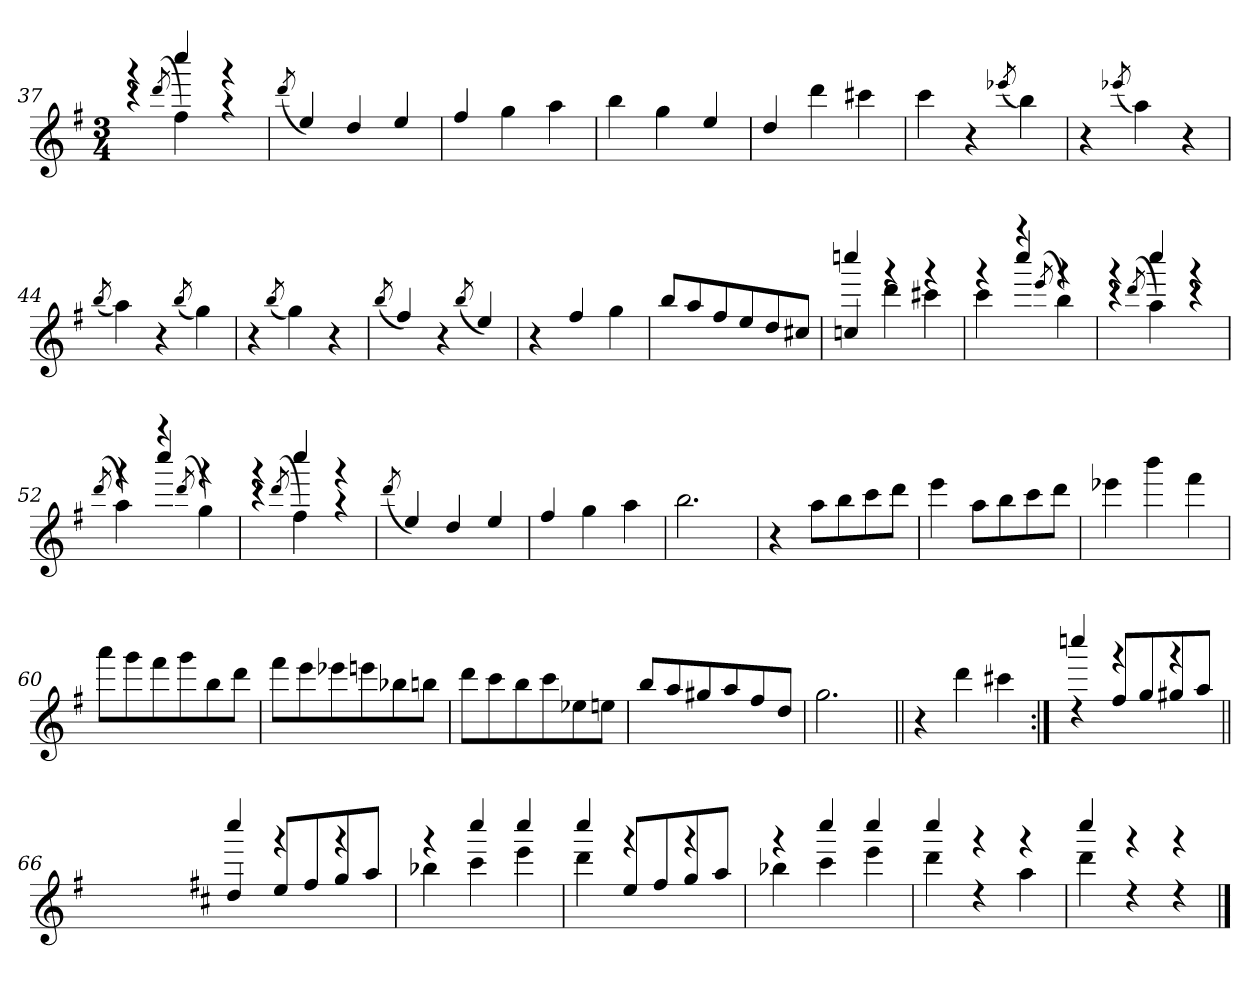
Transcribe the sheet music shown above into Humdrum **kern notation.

**kern
*part1
*staff1
*clefG2
*k[f#]
*G:
*M3/4
=37
*^
4r	4rfff
(<8qddd/	.
4ff#\)	4cccc!/
4r	4rfff
*v	*v
=38
(<8qddd/
4ee/)
4dd/
4ee/
!!LO:LB:g=z
=39
4ff#/
4gg\
4aa\
=40
4bb\
4gg\
4ee/
=41
4dd/
4ddd\
4ccc#X\
=42
4ccc\
4r
(<8qeee-X/
4bb\)
=43
4r
(<8qeee-X/
4aa\)
4r
!!LO:PB:g=z
=44
(<8qbb/
4aa\)
4r
(<8qbb/
4gg\)
=45
4r
(<8qbb/
4gg\)
4r
=46
(<8qbb/
4ff#/)
4r
(<8qbb/
4ee/)
=47
4r
4ff#/
4gg\
=48
8bb/L
8aa/
8ff#/
8ee/
8dd/
8cc#X/J
!!LO:LB:g=z
=49
*^
4ccn/	4ccccn!/
4ddd\	4rfff
4ccc#X\	4rfff
=50	=50
4ccc\	4rfff
4r	4cccc!/
(<8qeee/	.
4bb\)	4rfff
=51	=51
4r	4rfff
(<8qddd/	.
4aa\)	4cccc!/
4r	4rfff
=52	=52
(<8qddd/	.
4aa\)	4rfff
4r	4cccc!/
(<8qddd/	.
4gg\)	4rfff
=53	=53
4r	4rfff
(<8qddd/	.
4ff#\)	4cccc!/
4r	4rfff
*v	*v
=54
(<8qddd/
4ee/)
4dd/
4ee/
!!LO:LB:g=z
=55
4ff#/
4gg\
4aa\
=56
2.bb\
=57
4r
8aa\L
8bb\
8ccc\
8ddd\J
=58
4eee\
8aa\L
8bb\
8ccc\
8ddd\J
=59
4eee-X\
4bbb\
4fff#\
!!LO:LB:g=z
=60
8aaa\L
8ggg\
8fff#\
8ggg\
8bb\
8ddd\J
=61
8fff#\L
8eee\
8eee-X\
8eeen\
8bb-X\
8bbn\J
=62
8ddd\L
8ccc\
8bb\
8ccc\
8ee-X\
8een\J
=63
8bb/L
8aa/
8gg#X/
8aa/
8ff#/
8dd/J
!!LO:LB:g=z
=64
2.gg\
=65||
4r
4ddd\
4ccc#X\
=66:|!
*^
4rdd	4ccccn!/
8ff#/L	4rfff
8gg/	.
8gg#X/	4rfff
8aa/J	.
*v	*v
=66X661||
2.ryy
!!LO:LB:g=z
=67-
*k[f#c#]
*D:
*^
4dd/	4cccc#!/
8ee/L	4rfff
8ff#/	.
8gg/	4rfff
8aa/J	.
=68	=68
4bb-X\	4rggg
4ccc#\	4cccc#!/
4eee\	4cccc#!/
=69	=69
4ddd\	4cccc#!/
8ee/L	4rfff
8ff#/	.
8gg/	4rfff
8aa/J	.
=70	=70
4bb-X\	4rggg
4ccc#\	4cccc#!/
4eee\	4cccc#!/
=71	=71
4ddd\	4cccc#!/
4rdd	4rfff
4aa\	4rfff
=72	=72
4ddd\	4cccc#!/
4rdd	4rfff
4rdd	4rfff
*v	*v
==
*-
